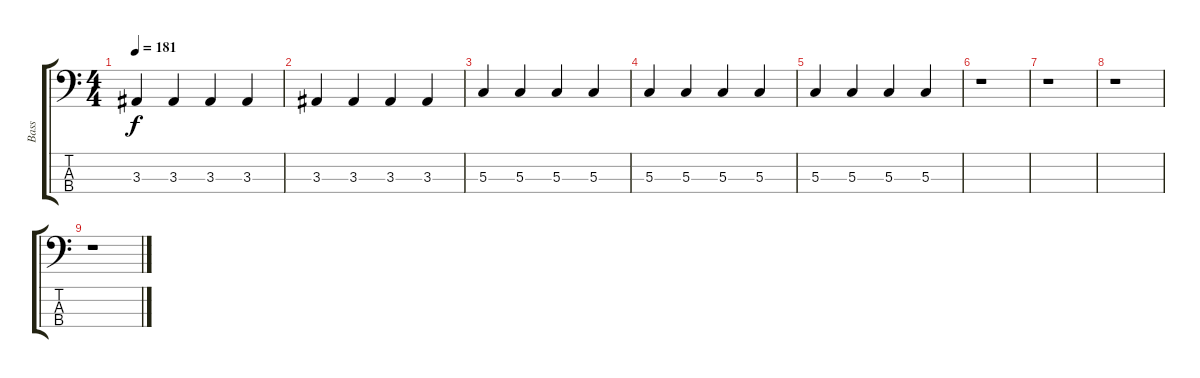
\track ("Bass" "Bass") {instrument electricbassfinger}
\staff {score tabs}
\tuning (F2 C2 G1 D1) {hide}
\ts (4 4)
\tempo 181
\clef f4
\ks c
3.3.4{dy f} 3.3.4 3.3.4 3.3.4 |
3.3.4 3.3.4 3.3.4 3.3.4 |
5.3.4 5.3.4 5.3.4 5.3.4 |
5.3.4 5.3.4 5.3.4 5.3.4 |
5.3.4 5.3.4 5.3.4 5.3.4 |
r.1 |
r.1 |
r.1 |
r.1
